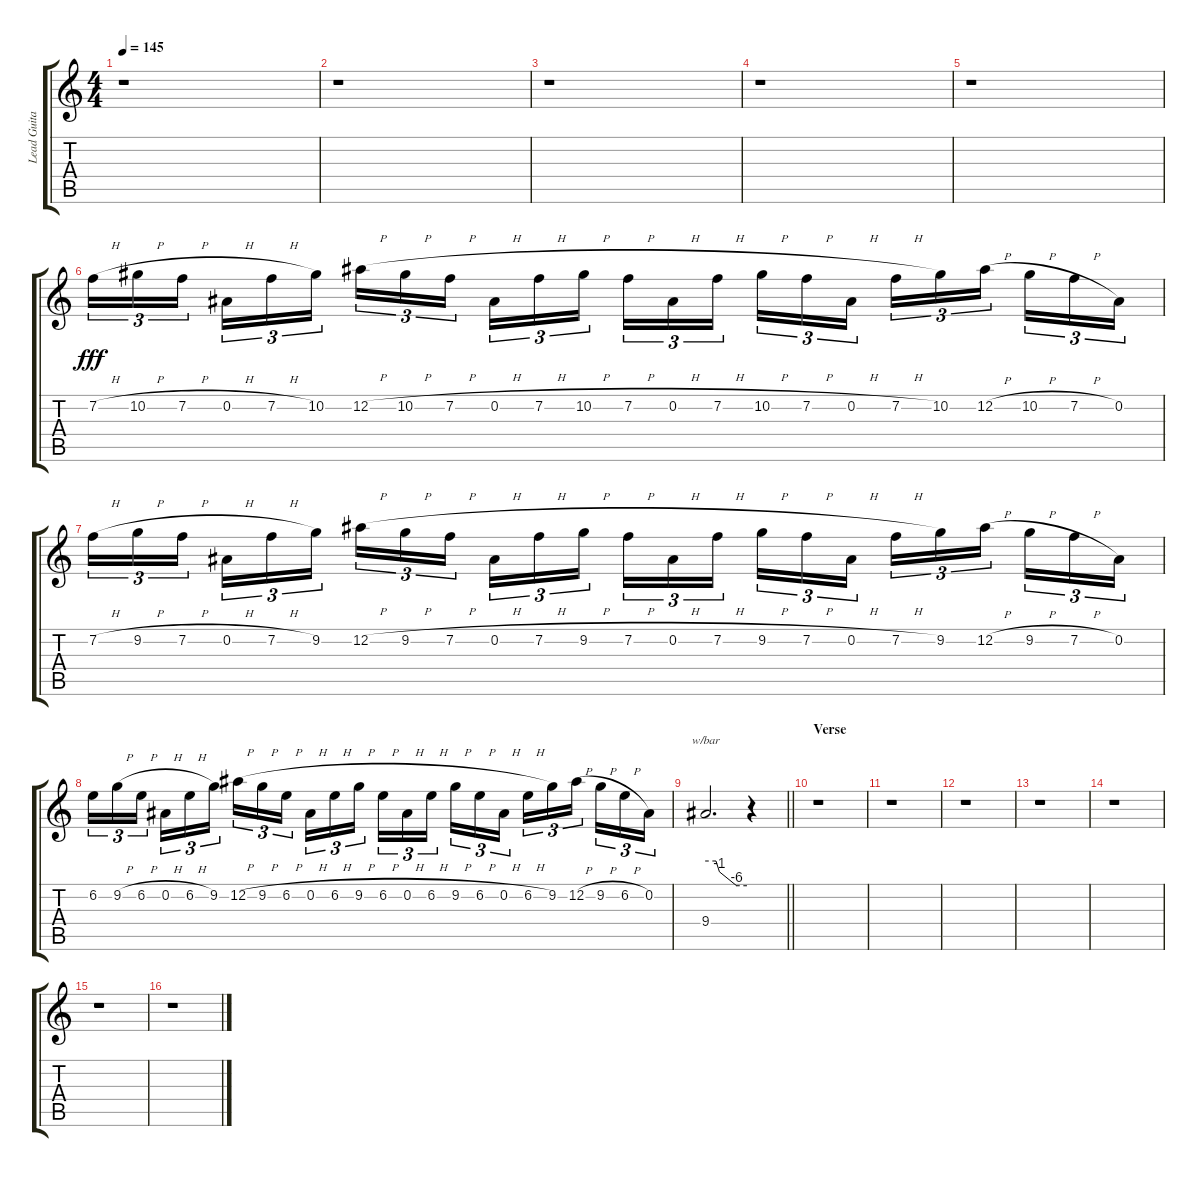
\track ("Lead Guitar" "Lead Guita") {instrument overdrivenguitar}
\staff {score tabs}
\tuning (Eb4 Bb3 Gb3 Db3 Ab2 Eb2) {hide}
\ts (4 4)
\tempo 145
\clef g2
\ks c
r.1{dy fff} |
r.1 |
r.1 |
r.1 |
r.1 |
7.2{h}.16{tu (3 2)} 10.2{h}.16{tu (3 2)} 7.2{h}.16{tu (3 2) beam splitsecondary} 0.2{h}.16{tu (3 2)} 7.2{h}.16{tu (3 2)} 10.2.16{tu (3 2)} 12.2{h}.16{tu (3 2)} 10.2{h}.16{tu (3 2)} 7.2{h}.16{tu (3 2) beam splitsecondary} 0.2{h}.16{tu (3 2)} 7.2{h}.16{tu (3 2)} 10.2{h}.16{tu (3 2)} 7.2{h}.16{tu (3 2)} 0.2{h}.16{tu (3 2)} 7.2{h}.16{tu (3 2) beam splitsecondary} 10.2{h}.16{tu (3 2)} 7.2{h}.16{tu (3 2)} 0.2{h}.16{tu (3 2)} 7.2{h}.16{tu (3 2)} 10.2.16{tu (3 2)} 12.2{h}.16{tu (3 2) beam splitsecondary} 10.2{h}.16{tu (3 2)} 7.2{h}.16{tu (3 2)} 0.2.16{tu (3 2)} |
7.2{h}.16{tu (3 2)} 9.2{h}.16{tu (3 2)} 7.2{h}.16{tu (3 2) beam splitsecondary} 0.2{h}.16{tu (3 2)} 7.2{h}.16{tu (3 2)} 9.2.16{tu (3 2)} 12.2{h}.16{tu (3 2)} 9.2{h}.16{tu (3 2)} 7.2{h}.16{tu (3 2) beam splitsecondary} 0.2{h}.16{tu (3 2)} 7.2{h}.16{tu (3 2)} 9.2{h}.16{tu (3 2)} 7.2{h}.16{tu (3 2)} 0.2{h}.16{tu (3 2)} 7.2{h}.16{tu (3 2) beam splitsecondary} 9.2{h}.16{tu (3 2)} 7.2{h}.16{tu (3 2)} 0.2{h}.16{tu (3 2)} 7.2{h}.16{tu (3 2)} 9.2.16{tu (3 2)} 12.2{h}.16{tu (3 2) beam splitsecondary} 9.2{h}.16{tu (3 2)} 7.2{h}.16{tu (3 2)} 0.2.16{tu (3 2)} |
6.2.16{tu (3 2)} 9.2{h}.16{tu (3 2)} 6.2{h}.16{tu (3 2) beam splitsecondary} 0.2{h}.16{tu (3 2)} 6.2{h}.16{tu (3 2)} 9.2.16{tu (3 2)} 12.2{h}.16{tu (3 2)} 9.2{h}.16{tu (3 2)} 6.2{h}.16{tu (3 2) beam splitsecondary} 0.2{h}.16{tu (3 2)} 6.2{h}.16{tu (3 2)} 9.2{h}.16{tu (3 2)} 6.2{h}.16{tu (3 2)} 0.2{h}.16{tu (3 2)} 6.2{h}.16{tu (3 2) beam splitsecondary} 9.2{h}.16{tu (3 2)} 6.2{h}.16{tu (3 2)} 0.2{h}.16{tu (3 2)} 6.2{h}.16{tu (3 2)} 9.2.16{tu (3 2)} 12.2{h}.16{tu (3 2) beam splitsecondary} 9.2{h}.16{tu (3 2)} 6.2{h}.16{tu (3 2)} 0.2.16{tu (3 2)} |
\barLineRight lightlight
9.4.2{d tbe (custom default 0 0 15 0 20 -4 45 -24 60 -24)} r.4 |
\section ("" "Verse")
r.1 |
r.1 |
r.1 |
r.1 |
r.1 |
r.1 |
r.1
